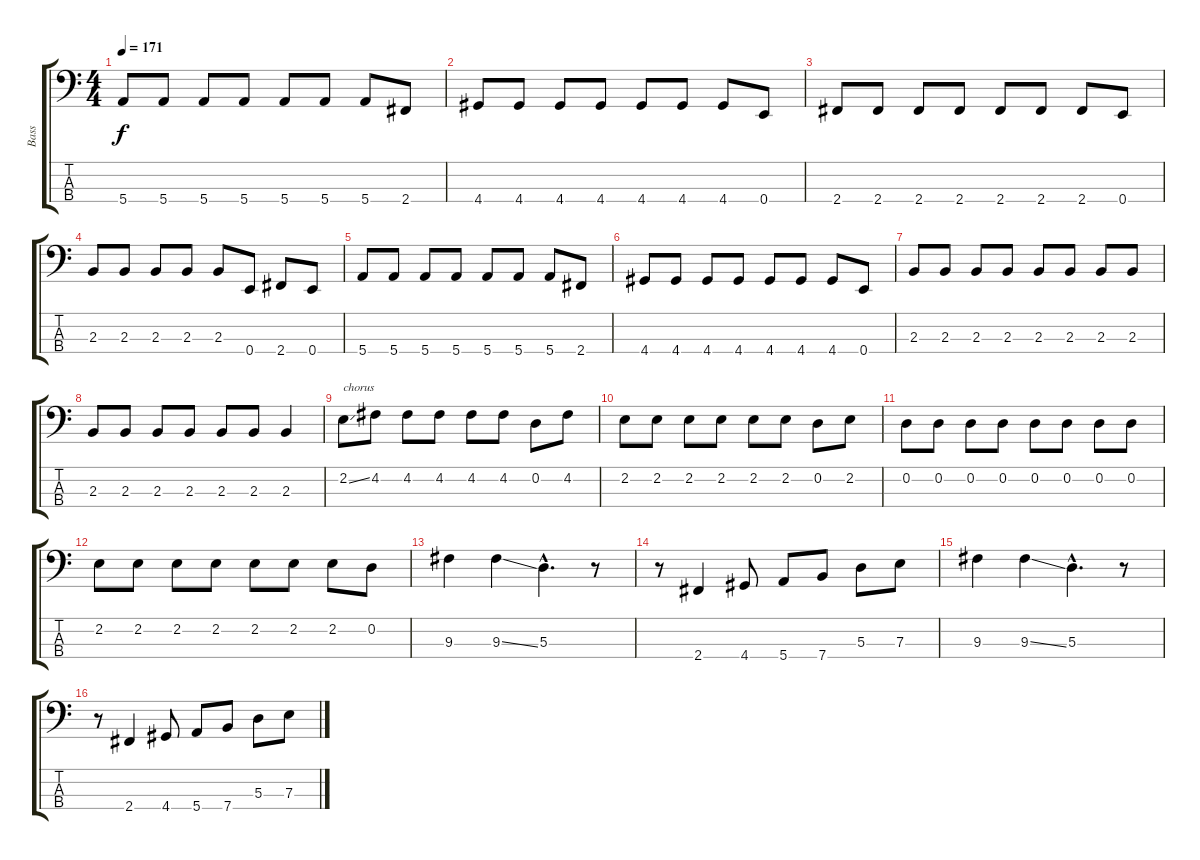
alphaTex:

\track ("Bass" "Bass") {instrument electricbasspick}
\staff {score tabs}
\tuning (G2 D2 A1 E1) {hide}
\ts (4 4)
\tempo 171
\clef f4
\ks c
5.4.8{dy f} 5.4.8 5.4.8 5.4.8 5.4.8 5.4.8 5.4.8 2.4.8 |
4.4.8 4.4.8 4.4.8 4.4.8 4.4.8 4.4.8 4.4.8 0.4.8 |
2.4.8 2.4.8 2.4.8 2.4.8 2.4.8 2.4.8 2.4.8 0.4.8 |
2.3.8 2.3.8 2.3.8 2.3.8 2.3.8 0.4.8 2.4.8 0.4.8 |
5.4.8 5.4.8 5.4.8 5.4.8 5.4.8 5.4.8 5.4.8 2.4.8 |
4.4.8 4.4.8 4.4.8 4.4.8 4.4.8 4.4.8 4.4.8 0.4.8 |
2.3.8 2.3.8 2.3.8 2.3.8 2.3.8 2.3.8 2.3.8 2.3.8 |
2.3.8 2.3.8 2.3.8 2.3.8 2.3.8 2.3.8 2.3.4 |
2.2{ss}.8{txt "chorus"} 4.2.8 4.2.8 4.2.8 4.2.8 4.2.8 0.2.8 4.2.8 |
2.2.8 2.2.8 2.2.8 2.2.8 2.2.8 2.2.8 0.2.8 2.2.8 |
0.2.8 0.2.8 0.2.8 0.2.8 0.2.8 0.2.8 0.2.8 0.2.8 |
2.2.8 2.2.8 2.2.8 2.2.8 2.2.8 2.2.8 2.2.8 0.2.8 |
9.3.4 9.3{ss}.4 5.3{hac}.4{d} r.8 |
r.8 2.4.4 4.4.8 5.4.8 7.4.8 5.3.8 7.3.8 |
9.3.4 9.3{ss}.4 5.3{hac}.4{d} r.8 |
r.8 2.4.4 4.4.8 5.4.8 7.4.8 5.3.8 7.3.8
